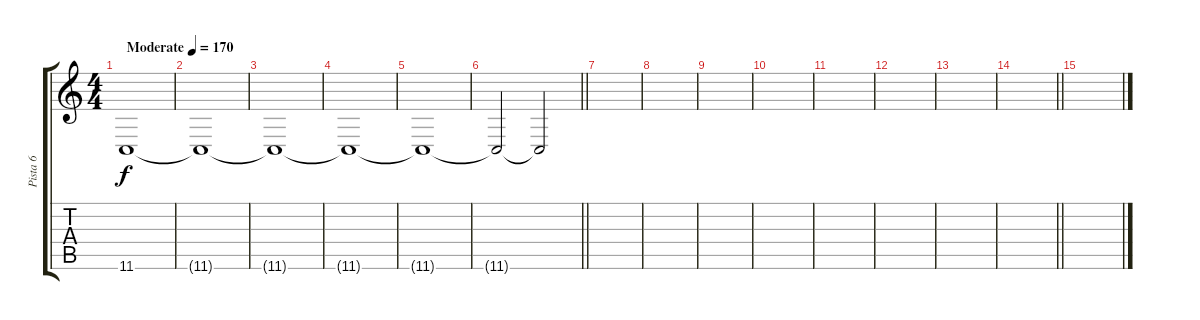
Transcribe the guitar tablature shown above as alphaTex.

\track ("Pista 6" "Pista 6") {instrument pad4choir}
\staff {score tabs}
\tuning (Eb4 Bb3 Gb3 Db3 Ab2 Db2) {hide}
\ts (4 4)
\tempo (170 "Moderate")
\clef g2
\ks c
11.6.1{dy f volume 13 instrument pad4choir} |
11.6{t}.1 |
11.6{t}.1 |
11.6{t}.1 |
11.6{t}.1 |
\barLineRight lightlight
11.6{t}.2 11.6{t}.2 |
\section ("" "")
|
|
|
|
|
|
|
\barLineRight lightlight
|
\section ("" "")
